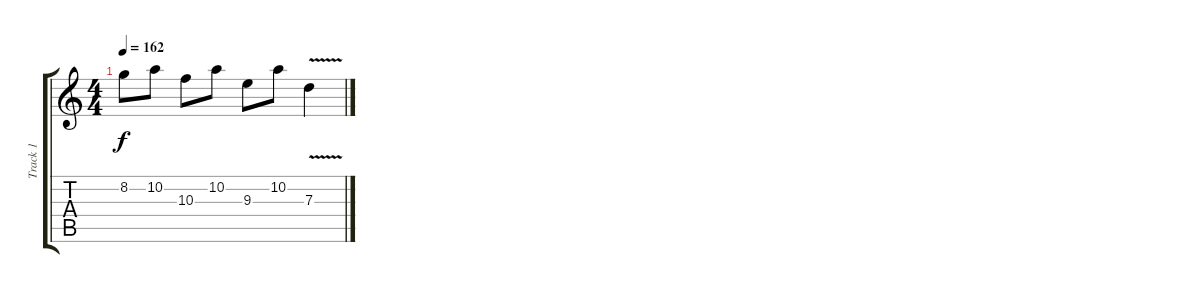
\track ("Track 1" "Track 1") {instrument distortionguitar}
\staff {score tabs}
\tuning (E4 B3 G3 D3 A2 D2) {hide}
\ts (4 4)
\tempo 162
\clef g2
\ks c
8.2.8{dy f} 10.2.8 10.3.8 10.2.8 9.3.8 10.2.8 7.3{v}.4
